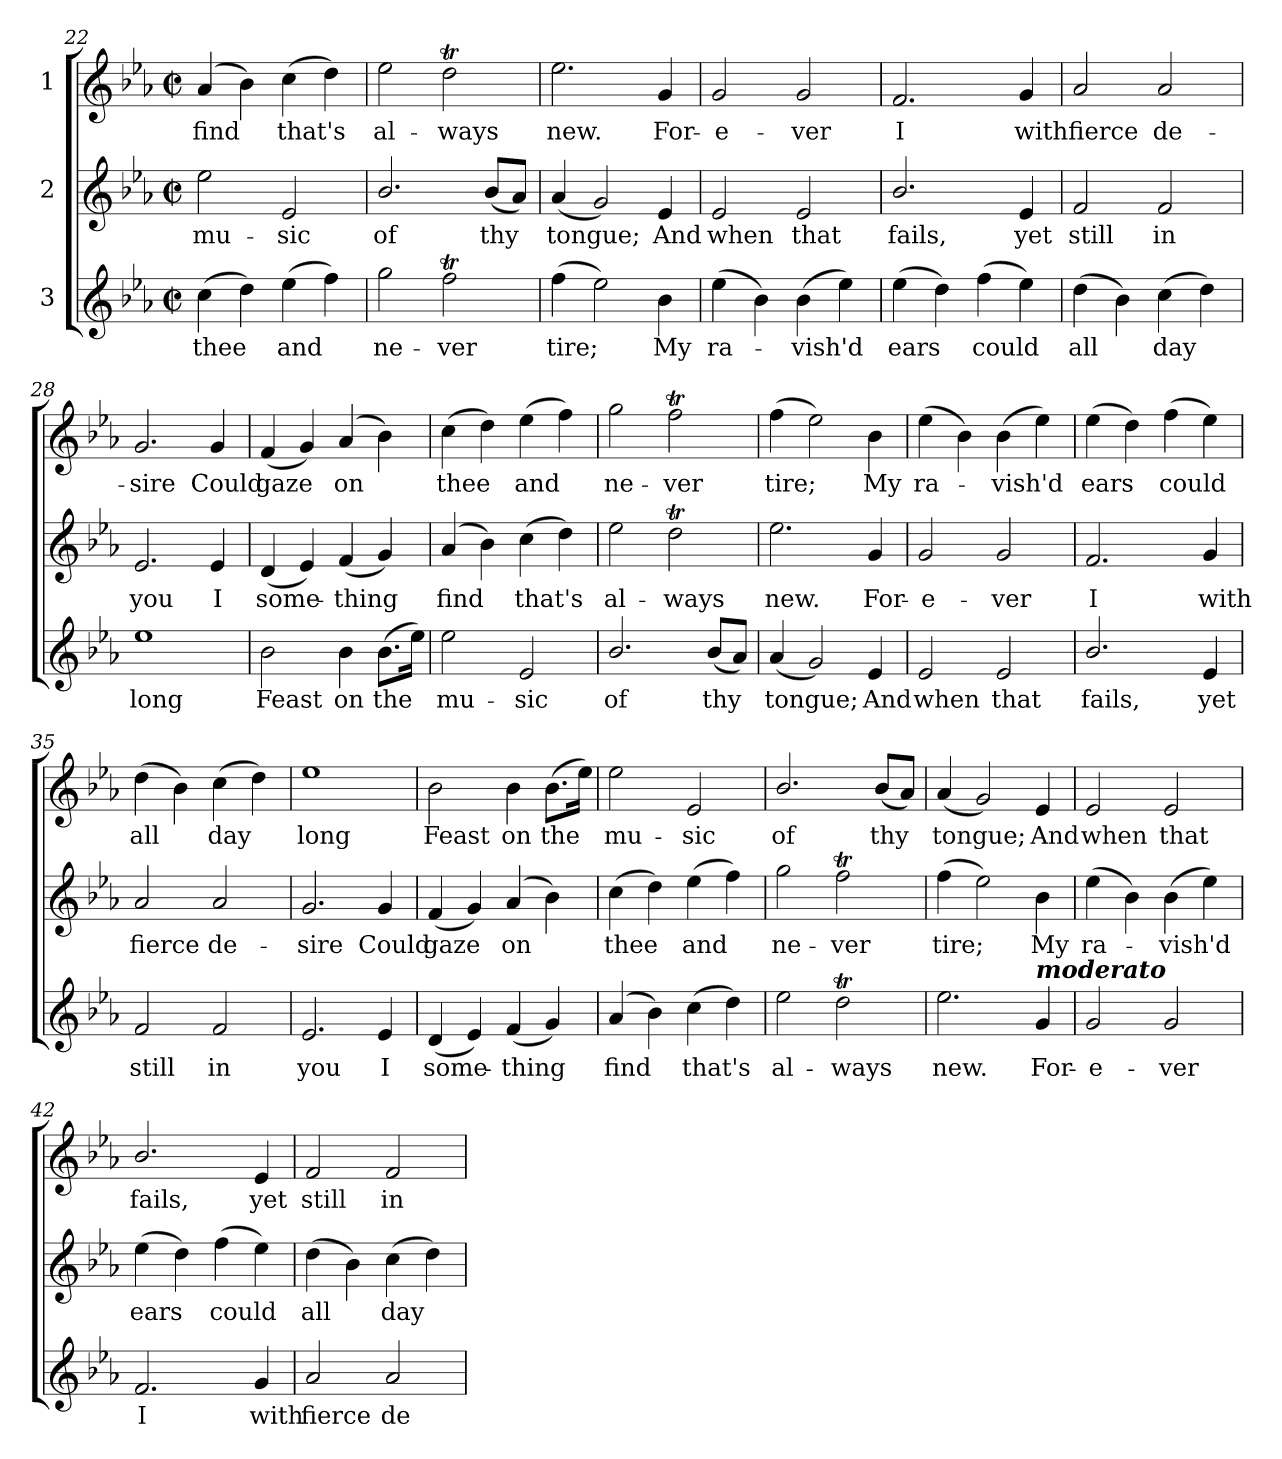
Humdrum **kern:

**kern	**text	**kern	**text	**kern	**text
*part3	*part3	*part2	*part2	*part1	*part1
*staff3	*staff3	*staff2	*staff2	*staff1	*staff1
*I"3	*	*I"2	*	*I"1	*
!!LO:LB:g=z
*clefG2	*	*clefG2	*	*clefG2	*
*k[b-e-a-]	*	*k[b-e-a-]	*	*k[b-e-a-]	*
*E-:	*	*E-:	*	*E-:	*
*M2/2	*	*M2/2	*	*M2/2	*
*met(c|)	*	*met(c|)	*	*met(c|)	*
=22	=22	=22	=22	=22	=22
!	!LO:LY:b	!	!LO:LY:b	!	!LO:LY:b
(>4cc	thee	2ee-	mu-	(<4a-	find
4dd)	.	.	.	4b-)	.
!	!LO:LY:b	!	!LO:LY:b	!	!LO:LY:b
(>4ee-	and	2e-	-sic	(>4cc	that's
4ff)	.	.	.	4dd)	.
=23	=23	=23	=23	=23	=23
!	!LO:LY:b	!	!LO:LY:b	!	!LO:LY:b
2gg	ne-	2.b-/	of	2ee-	al-
!	!LO:LY:b	!	!	!	!LO:LY:b
2ffT	-ver	.	.	2ddt	-ways
!	!	!	!LO:LY:b	!	!
.	.	(<8b-/L	thy	.	.
.	.	8a-J)	.	.	.
=24	=24	=24	=24	=24	=24
!	!LO:LY:b	!	!LO:LY:b	!	!LO:LY:b
(>4ff	tire;	(<4a-	tongue;	2.ee-	new.
2ee-)	.	2g)	.	.	.
!	!LO:LY:b	!	!LO:LY:b	!	!LO:LY:b
4b-	My	4e-	And	4g	For-
=25	=25	=25	=25	=25	=25
!	!LO:LY:b	!	!LO:LY:b	!	!LO:LY:b
(4ee-	ra-	2e-	when	2g	-e-
4b-)	.	.	.	.	.
!	!LO:LY:b	!	!LO:LY:b	!	!LO:LY:b
(>4b-	vish'd	2e-	that	2g	-ver
4ee-)	.	.	.	.	.
=26	=26	=26	=26	=26	=26
!	!LO:LY:b	!	!LO:LY:b	!	!LO:LY:b
(>4ee-	ears	2.b-/	fails,	2.f	I
4dd)	.	.	.	.	.
!	!LO:LY:b	!	!	!	!
(>4ff	could	.	.	.	.
!	!	!	!LO:LY:b	!	!LO:LY:b
4ee-)	.	4e-	yet	4g	with
=27	=27	=27	=27	=27	=27
!	!LO:LY:b	!	!LO:LY:b	!	!LO:LY:b
(>4dd	all	2f	still	2a-	fierce
4b-)	.	.	.	.	.
!	!LO:LY:b	!	!LO:LY:b	!	!LO:LY:b
(>4cc	day	2f	in	2a-	de-
4dd)	.	.	.	.	.
=28	=28	=28	=28	=28	=28
!	!LO:LY:b	!	!LO:LY:b	!	!LO:LY:b
1ee-	long	2.e-	you	2.g	-sire
!	!	!	!LO:LY:b	!	!LO:LY:b
.	.	4e-	I	4g	Could
!!LO:LB:g=z
=29	=29	=29	=29	=29	=29
!	!LO:LY:b	!	!LO:LY:b	!	!LO:LY:b
2b-	Feast	(<4d	some-	(<4f	gaze
.	.	4e-)	.	4g)	.
!	!LO:LY:b	!	!LO:LY:b	!	!LO:LY:b
4b-	on	(<4f	thing	(<4a-	on
!	!LO:LY:b	!	!	!	!
(>8.b-L	the	4g)	.	4b-)	.
16ee-J)	.	.	.	.	.
=30	=30	=30	=30	=30	=30
!	!LO:LY:b	!	!LO:LY:b	!	!LO:LY:b
2ee-	mu-	(<4a-	find	(>4cc	thee
.	.	4b-)	.	4dd)	.
!	!LO:LY:b	!	!LO:LY:b	!	!LO:LY:b
2e-	-sic	(>4cc	that's	(>4ee-	and
.	.	4dd)	.	4ff)	.
=31	=31	=31	=31	=31	=31
!	!LO:LY:b	!	!LO:LY:b	!	!LO:LY:b
2.b-/	of	2ee-	al-	2gg	ne-
!	!	!	!LO:LY:b	!	!LO:LY:b
.	.	2ddt	-ways	2ffT	-ver
!	!LO:LY:b	!	!	!	!
(<8b-/L	thy	.	.	.	.
8a-J)	.	.	.	.	.
=32	=32	=32	=32	=32	=32
!	!LO:LY:b	!	!LO:LY:b	!	!LO:LY:b
(<4a-	tongue;	2.ee-	new.	(>4ff	tire;
2g)	.	.	.	2ee-)	.
!	!LO:LY:b	!	!LO:LY:b	!	!LO:LY:b
4e-	And	4g	For-	4b-	My
=33	=33	=33	=33	=33	=33
!	!LO:LY:b	!	!LO:LY:b	!	!LO:LY:b
2e-	when	2g	-e-	(>4ee-	ra-
.	.	.	.	4b-)	.
!	!LO:LY:b	!	!LO:LY:b	!	!LO:LY:b
2e-	that	2g	-ver	(>4b-	vish'd
.	.	.	.	4ee-)	.
=34	=34	=34	=34	=34	=34
!	!LO:LY:b	!	!LO:LY:b	!	!LO:LY:b
2.b-/	fails,	2.f	I	(>4ee-	ears
.	.	.	.	4dd)	.
!	!	!	!	!	!LO:LY:b
.	.	.	.	(>4ff	could
!	!LO:LY:b	!	!LO:LY:b	!	!
4e-	yet	4g	with	4ee-)	.
!!LO:LB:g=z
=35	=35	=35	=35	=35	=35
!	!LO:LY:b	!	!LO:LY:b	!	!LO:LY:b
2f	still	2a-	fierce	(>4dd	all
.	.	.	.	4b-)	.
!	!LO:LY:b	!	!LO:LY:b	!	!LO:LY:b
2f	in	2a-	de-	(>4cc	day
.	.	.	.	4dd)	.
=36	=36	=36	=36	=36	=36
!	!LO:LY:b	!	!LO:LY:b	!	!LO:LY:b
2.e-	you	2.g	-sire	1ee-	long
!	!LO:LY:b	!	!LO:LY:b	!	!
4e-	I	4g	Could	.	.
=37	=37	=37	=37	=37	=37
!	!LO:LY:b	!	!LO:LY:b	!	!LO:LY:b
(<4d	some-	(<4f	gaze	2b-	Feast
4e-)	.	4g)	.	.	.
!	!LO:LY:b	!	!LO:LY:b	!	!LO:LY:b
(<4f	thing	(<4a-	on	4b-	on
!	!	!	!	!	!LO:LY:b
4g)	.	4b-)	.	(>8.b-L	the
.	.	.	.	16ee-J)	.
=38	=38	=38	=38	=38	=38
!	!LO:LY:b	!	!LO:LY:b	!	!LO:LY:b
(<4a-	find	(>4cc	thee	2ee-	mu-
4b-)	.	4dd)	.	.	.
!	!LO:LY:b	!	!LO:LY:b	!	!LO:LY:b
(>4cc	that's	(>4ee-	and	2e-	-sic
4dd)	.	4ff)	.	.	.
=39	=39	=39	=39	=39	=39
!	!LO:LY:b	!	!LO:LY:b	!	!LO:LY:b
2ee-	al-	2gg	ne-	2.b-/	of
!	!LO:LY:b	!	!LO:LY:b	!	!
2ddt	-ways	2ffT	-ver	.	.
!	!	!	!	!	!LO:LY:b
.	.	.	.	(<8b-/L	thy
.	.	.	.	8a-J)	.
=40	=40	=40	=40	=40	=40
!	!LO:LY:b	!	!LO:LY:b	!	!LO:LY:b
2.ee-	new.	(>4ff	tire;	(<4a-	tongue;
.	.	2ee-)	.	2g)	.
!LO:TX:a:Bi:t=moderato	!	!	!	!	!
!	!LO:LY:b	!	!LO:LY:b	!	!LO:LY:b
4g	For-	4b-	My	4e-	And
=41	=41	=41	=41	=41	=41
!	!LO:LY:b	!	!LO:LY:b	!	!LO:LY:b
2g	-e-	(4ee-	ra-	2e-	when
.	.	4b-)	.	.	.
!	!LO:LY:b	!	!LO:LY:b	!	!LO:LY:b
2g	-ver	(>4b-	vish'd	2e-	that
.	.	4ee-)	.	.	.
!!LO:LB:g=z
=42	=42	=42	=42	=42	=42
!	!LO:LY:b	!	!LO:LY:b	!	!LO:LY:b
2.f	I	(>4ee-	ears	2.b-/	fails,
.	.	4dd)	.	.	.
!	!	!	!LO:LY:b	!	!
.	.	(>4ff	could	.	.
!	!LO:LY:b	!	!	!	!LO:LY:b
4g	with	4ee-)	.	4e-	yet
=43	=43	=43	=43	=43	=43
!	!LO:LY:b	!	!LO:LY:b	!	!LO:LY:b
2a-	fierce	(>4dd	all	2f	still
.	.	4b-)	.	.	.
!	!LO:LY:b	!	!LO:LY:b	!	!LO:LY:b
2a-	de-	(>4cc	day	2f	in
.	.	4dd)	.	.	.
=	=	=	=	=	=
*-	*-	*-	*-	*-	*-
